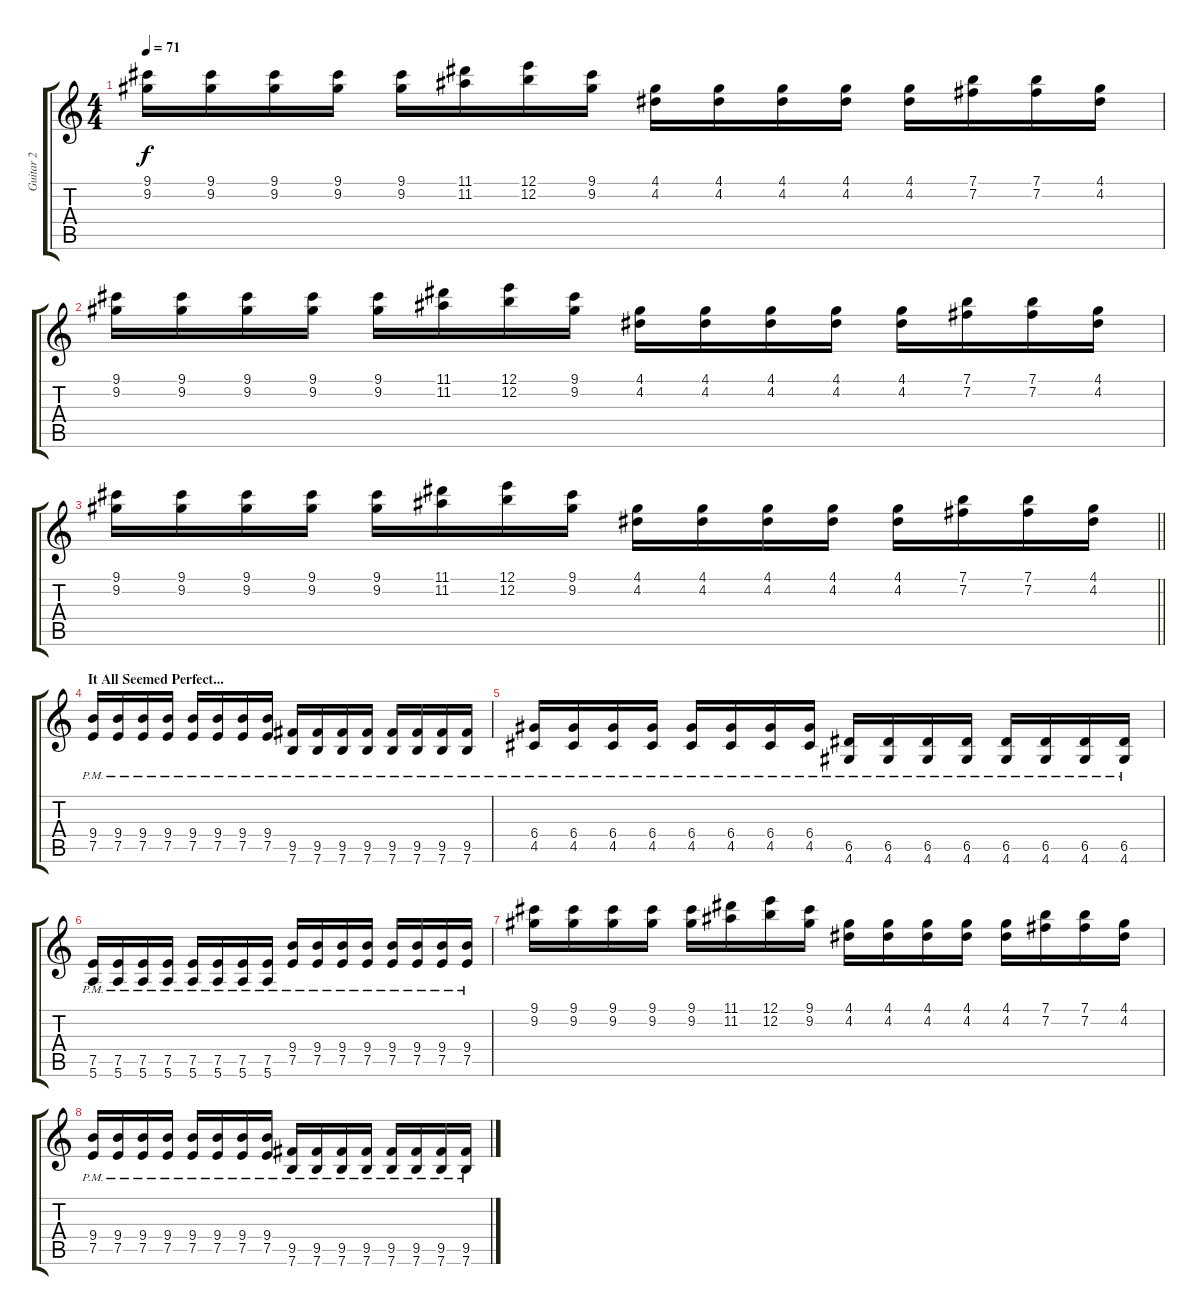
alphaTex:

\track ("Guitar 2" "Guitar 2") {instrument distortionguitar}
\staff {score tabs}
\tuning (E4 B3 G3 D3 A2 E2) {hide}
\ts (4 4)
\tempo 71
\clef g2
\ks c
(9.1 9.2).16{dy f} (9.1 9.2).16 (9.1 9.2).16 (9.1 9.2).16 (9.1 9.2).16 (11.1 11.2).16 (12.1 12.2).16 (9.1 9.2).16 (4.1 4.2).16 (4.1 4.2).16 (4.1 4.2).16 (4.1 4.2).16 (4.1 4.2).16 (7.1 7.2).16 (7.1 7.2).16 (4.1 4.2).16 |
(9.1 9.2).16 (9.1 9.2).16 (9.1 9.2).16 (9.1 9.2).16 (9.1 9.2).16 (11.1 11.2).16 (12.1 12.2).16 (9.1 9.2).16 (4.1 4.2).16 (4.1 4.2).16 (4.1 4.2).16 (4.1 4.2).16 (4.1 4.2).16 (7.1 7.2).16 (7.1 7.2).16 (4.1 4.2).16 |
\barLineRight lightlight
(9.1 9.2).16 (9.1 9.2).16 (9.1 9.2).16 (9.1 9.2).16 (9.1 9.2).16 (11.1 11.2).16 (12.1 12.2).16 (9.1 9.2).16 (4.1 4.2).16 (4.1 4.2).16 (4.1 4.2).16 (4.1 4.2).16 (4.1 4.2).16 (7.1 7.2).16 (7.1 7.2).16 (4.1 4.2).16 |
\section ("" "It All Seemed Perfect...")
(9.4{pm} 7.5{pm}).16 (9.4{pm} 7.5{pm}).16 (9.4{pm} 7.5{pm}).16 (9.4{pm} 7.5{pm}).16 (9.4{pm} 7.5{pm}).16 (9.4{pm} 7.5{pm}).16 (9.4{pm} 7.5{pm}).16 (9.4{pm} 7.5{pm}).16 (9.5{pm} 7.6{pm}).16 (9.5{pm} 7.6{pm}).16 (9.5{pm} 7.6{pm}).16 (9.5{pm} 7.6{pm}).16 (9.5{pm} 7.6{pm}).16 (9.5{pm} 7.6{pm}).16 (9.5{pm} 7.6{pm}).16 (9.5{pm} 7.6{pm}).16 |
(6.4{pm} 4.5{pm}).16 (6.4{pm} 4.5{pm}).16 (6.4{pm} 4.5{pm}).16 (6.4{pm} 4.5{pm}).16 (6.4{pm} 4.5{pm}).16 (6.4{pm} 4.5{pm}).16 (6.4{pm} 4.5{pm}).16 (6.4{pm} 4.5{pm}).16 (6.5{pm} 4.6{pm}).16 (6.5{pm} 4.6{pm}).16 (6.5{pm} 4.6{pm}).16 (6.5{pm} 4.6{pm}).16 (6.5{pm} 4.6{pm}).16 (6.5{pm} 4.6{pm}).16 (6.5{pm} 4.6{pm}).16 (6.5{pm} 4.6{pm}).16 |
(7.5{pm} 5.6{pm}).16 (7.5{pm} 5.6{pm}).16 (7.5{pm} 5.6{pm}).16 (7.5{pm} 5.6{pm}).16 (7.5{pm} 5.6{pm}).16 (7.5{pm} 5.6{pm}).16 (7.5{pm} 5.6{pm}).16 (7.5{pm} 5.6{pm}).16 (9.4{pm} 7.5{pm}).16 (9.4{pm} 7.5{pm}).16 (9.4{pm} 7.5{pm}).16 (9.4{pm} 7.5{pm}).16 (9.4{pm} 7.5{pm}).16 (9.4{pm} 7.5{pm}).16 (9.4{pm} 7.5{pm}).16 (9.4{pm} 7.5{pm}).16 |
(9.1 9.2).16 (9.1 9.2).16 (9.1 9.2).16 (9.1 9.2).16 (9.1 9.2).16 (11.1 11.2).16 (12.1 12.2).16 (9.1 9.2).16 (4.1 4.2).16 (4.1 4.2).16 (4.1 4.2).16 (4.1 4.2).16 (4.1 4.2).16 (7.1 7.2).16 (7.1 7.2).16 (4.1 4.2).16 |
(9.4{pm} 7.5{pm}).16 (9.4{pm} 7.5{pm}).16 (9.4{pm} 7.5{pm}).16 (9.4{pm} 7.5{pm}).16 (9.4{pm} 7.5{pm}).16 (9.4{pm} 7.5{pm}).16 (9.4{pm} 7.5{pm}).16 (9.4{pm} 7.5{pm}).16 (9.5{pm} 7.6{pm}).16 (9.5{pm} 7.6{pm}).16 (9.5{pm} 7.6{pm}).16 (9.5{pm} 7.6{pm}).16 (9.5{pm} 7.6{pm}).16 (9.5{pm} 7.6{pm}).16 (9.5{pm} 7.6{pm}).16 (9.5{pm} 7.6{pm}).16
